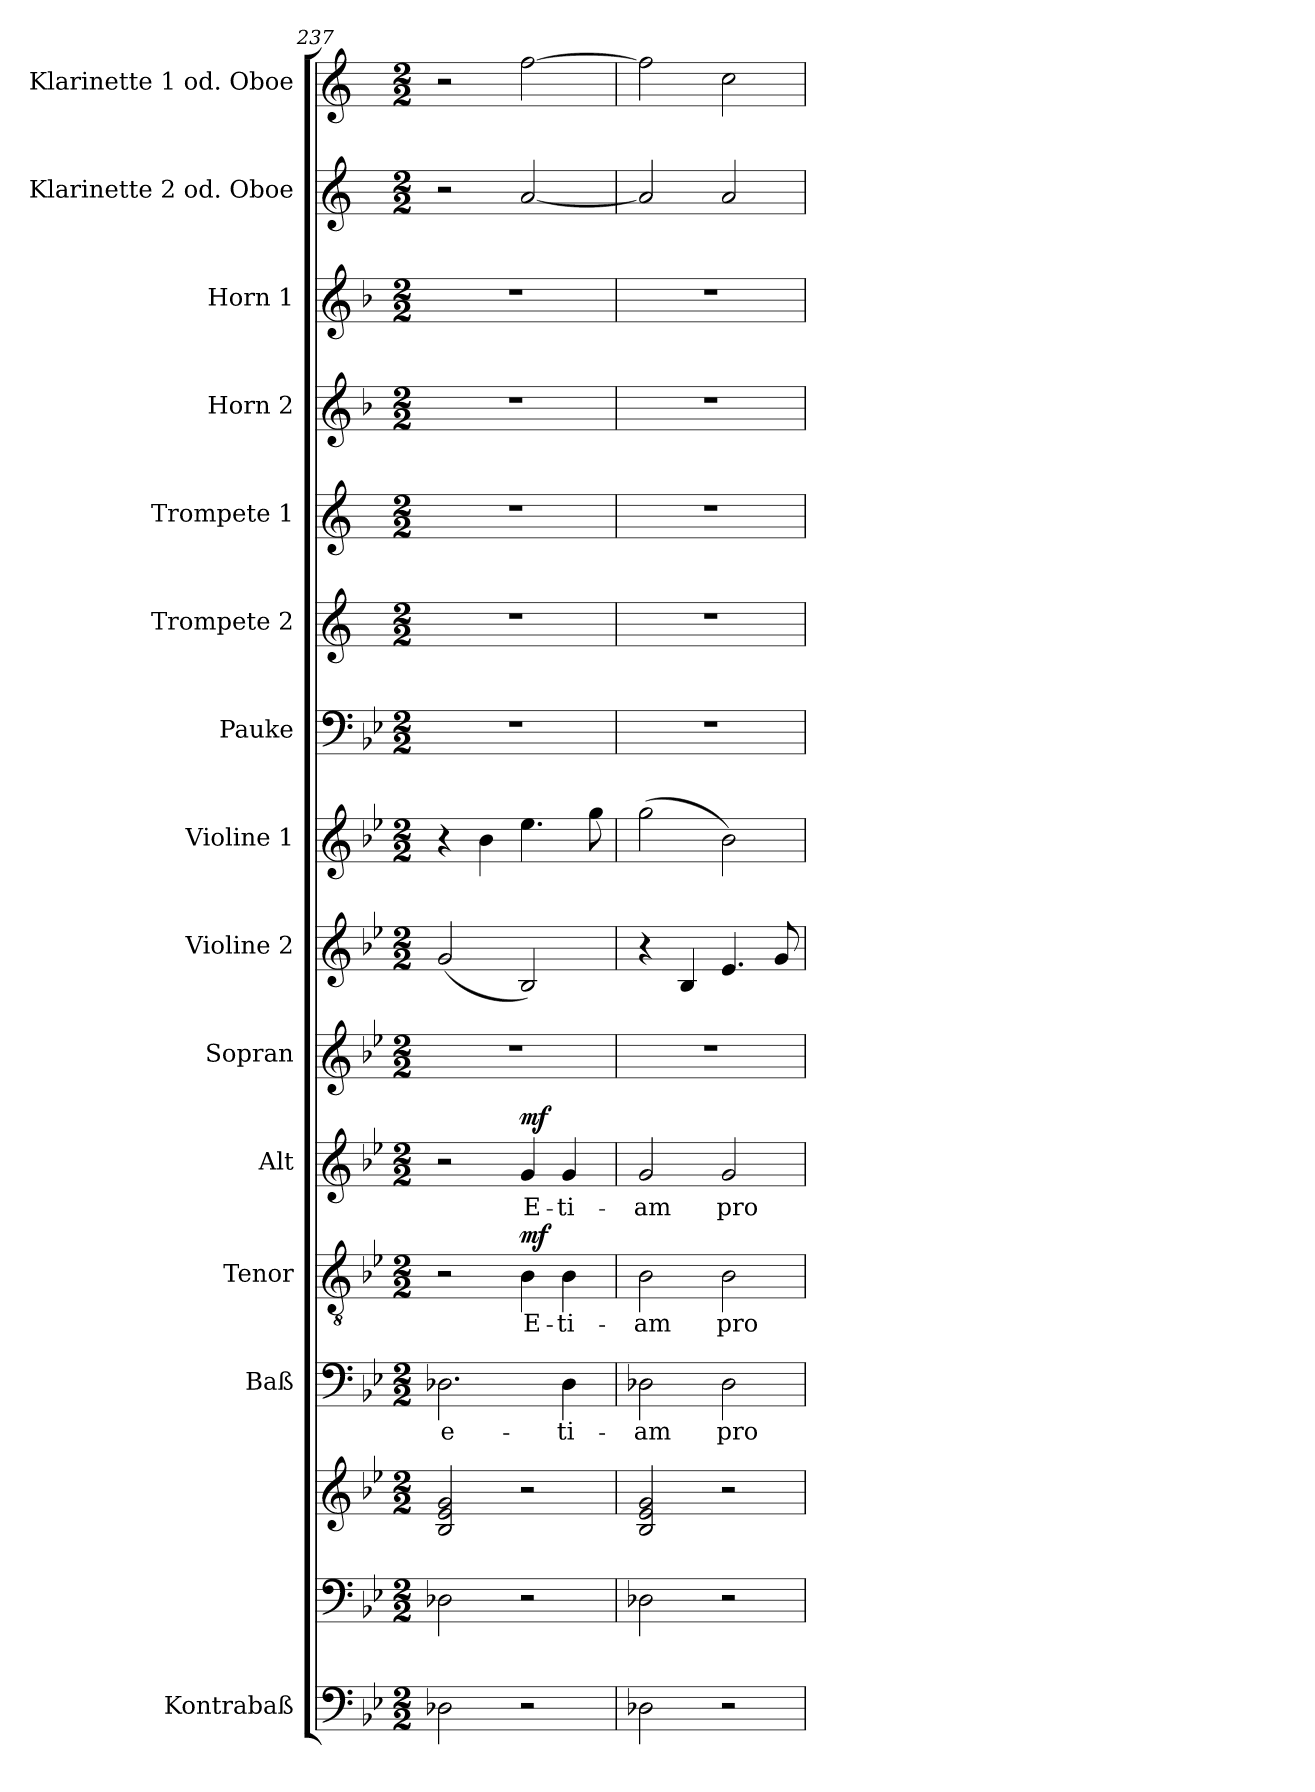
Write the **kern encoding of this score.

**kern	**kern	**kern	**kern	**text	**kern	**text	**dynam	**kern	**text	**dynam	**kern	**kern	**kern	**kern	**kern	**kern	**kern	**kern	**kern	**kern
*part15	*part14	*part14	*part13	*part13	*part12	*part12	*part12	*part11	*part11	*part11	*part10	*part9	*part8	*part7	*part6	*part5	*part4	*part3	*part2	*part1
*staff16	*staff15	*staff14	*staff13	*staff13	*staff12	*staff12	*staff12	*staff11	*staff11	*staff11	*staff10	*staff9	*staff8	*staff7	*staff6	*staff5	*staff4	*staff3	*staff2	*staff1
*I"Kontrabaß	*	*	*I"Baß	*	*I"Tenor	*	*	*I"Alt	*	*	*I"Sopran	*I"Violine 2	*I"Violine 1	*I"Pauke	*I"Trompete 2	*I"Trompete 1	*I"Horn 2	*I"Horn 1	*I"Klarinette 2 od. Oboe	*I"Klarinette 1 od. Oboe
*	*	*	*	*	*	*	*	*	*	*	*	*	*	*	*I'Tpt	*I'Tpt	*I'Hn	*I'Hn	*	*
*clefF4	*clefF4	*clefG2	*clefF4	*	*clefGv2	*	*	*clefG2	*	*	*clefG2	*clefG2	*clefG2	*clefF4	*clefG2	*clefG2	*clefG2	*clefG2	*clefG2	*clefG2
*ITrd7c12	*	*	*	*	*	*	*	*	*	*	*	*	*	*	*ITrd1c2	*ITrd1c2	*ITrd4c7	*ITrd4c7	*ITrd1c2	*ITrd1c2
*k[b-e-]	*k[b-e-]	*k[b-e-]	*k[b-e-]	*	*k[b-e-]	*	*	*k[b-e-]	*	*	*k[b-e-]	*k[b-e-]	*k[b-e-]	*k[b-e-]	*k[b-e-]	*k[b-e-]	*k[b-e-]	*k[b-e-]	*k[b-e-]	*k[b-e-]
*B-:	*B-:	*B-:	*B-:	*	*B-:	*	*	*B-:	*	*	*B-:	*B-:	*B-:	*B-:	*B-:	*B-:	*B-:	*B-:	*B-:	*B-:
*M2/2	*M2/2	*M2/2	*M2/2	*	*M2/2	*	*	*M2/2	*	*	*M2/2	*M2/2	*M2/2	*M2/2	*M2/2	*M2/2	*M2/2	*M2/2	*M2/2	*M2/2
=237	=237	=237	=237	=237	=237	=237	=237	=237	=237	=237	=237	=237	=237	=237	=237	=237	=237	=237	=237	=237
!	!	!	!	!LO:LY:b	!	!	!	!	!	!	!	!	!	!	!	!	!	!	!	!
2DD-X\	2D-X\	2B-/ 2e-/ 2g/	2.D-X\	e-	2r	.	.	2r	.	.	1r	(<2g/	4r	1r	1r	1r	1r	1r	2r	2r
.	.	.	.	.	.	.	.	.	.	.	.	.	4b-\	.	.	.	.	.	.	.
!	!	!	!	!	!	!LO:LY:b	!LO:DY:a	!	!LO:LY:b	!LO:DY:a	!	!	!	!	!	!	!	!	!	!
2r	2r	2r	.	.	4B-\	E-	mf	4g/	E-	mf	.	2B-/)	4.ee-\	.	.	.	.	.	[2g/	[2ee-\
!	!	!	!	!LO:LY:b	!	!LO:LY:b	!	!	!LO:LY:b	!	!	!	!	!	!	!	!	!	!	!
.	.	.	4D-\	-ti-	4B-\	-ti-	.	4g/	-ti-	.	.	.	.	.	.	.	.	.	.	.
.	.	.	.	.	.	.	.	.	.	.	.	.	8gg\	.	.	.	.	.	.	.
=238	=238	=238	=238	=238	=238	=238	=238	=238	=238	=238	=238	=238	=238	=238	=238	=238	=238	=238	=238	=238
!	!	!	!	!LO:LY:b	!	!LO:LY:b	!	!	!LO:LY:b	!	!	!	!	!	!	!	!	!	!	!
2DD-X\	2D-X\	2B-/ 2e-/ 2g/	2D-X\	-am	2B-\	-am	.	2g/	-am	.	1r	4r	(>2gg\	1r	1r	1r	1r	1r	2g/]	2ee-\]
.	.	.	.	.	.	.	.	.	.	.	.	4B-/	.	.	.	.	.	.	.	.
!	!	!	!	!LO:LY:b	!	!LO:LY:b	!	!	!LO:LY:b	!	!	!	!	!	!	!	!	!	!	!
2r	2r	2r	2D-\	pro	2B-\	pro	.	2g/	pro	.	.	4.e-/	2b-\)	.	.	.	.	.	2g/	2b-\
.	.	.	.	.	.	.	.	.	.	.	.	8g/	.	.	.	.	.	.	.	.
=	=	=	=	=	=	=	=	=	=	=	=	=	=	=	=	=	=	=	=	=
*-	*-	*-	*-	*-	*-	*-	*-	*-	*-	*-	*-	*-	*-	*-	*-	*-	*-	*-	*-	*-
